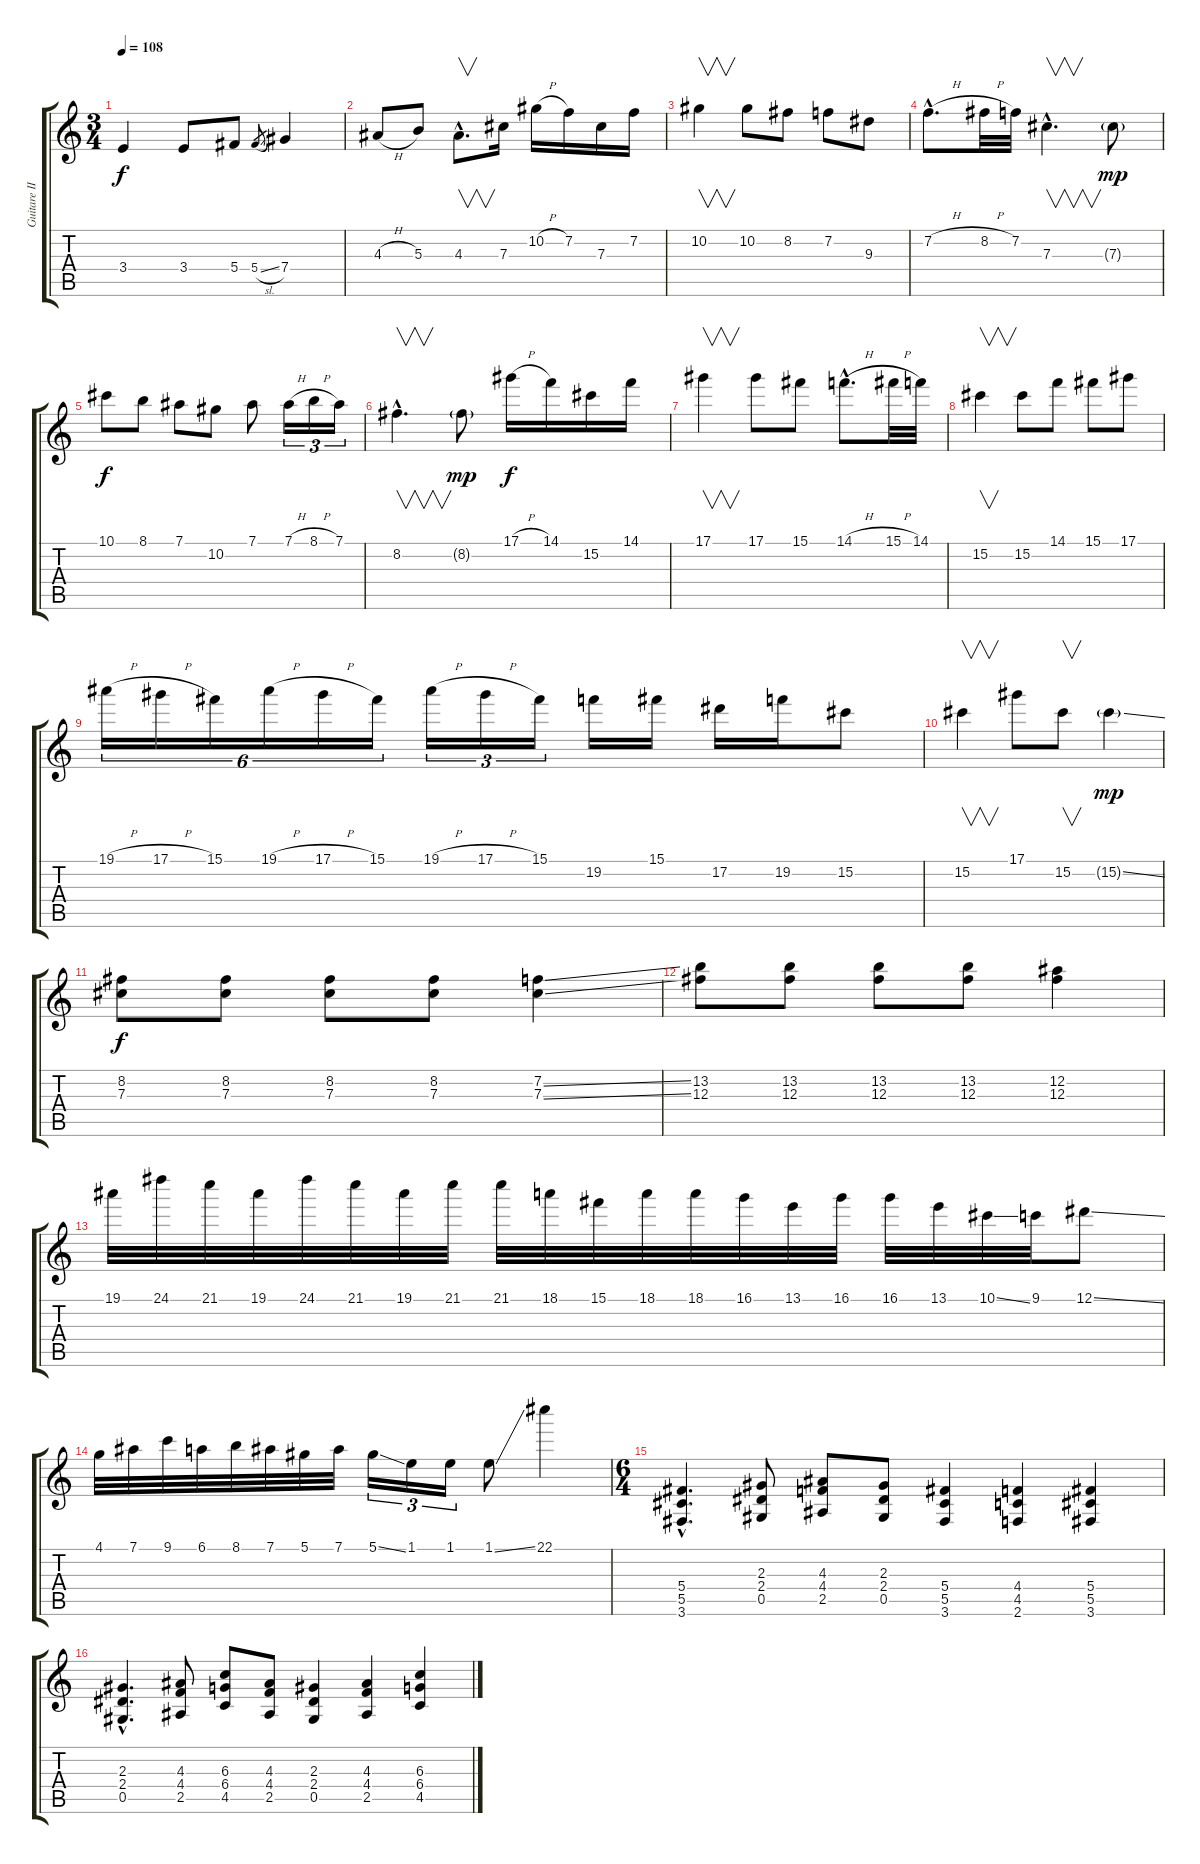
\track ("Guitare III ( Kirk )" "Guitare II") {instrument electricguitarclean}
\staff {score tabs}
\tuning (Eb4 Bb3 Gb3 Db3 Ab2 Eb2) {hide}
\ts (3 4)
\tempo 108
\clef g2
\ks c
3.4.4{dy f} 3.4.8 5.4.8 5.4{sl}.8{gr} 7.4.4 |
4.3{h}.8 5.3.8 4.3{hac}.8{v d} 7.3.16{instrument distortionguitar} 10.2{h}.16 7.2.16 7.3.16 7.2.16 |
10.2.4{v} 10.2.8 8.2.8 7.2.8 9.3.8 |
7.2{h hac}.8{d} 8.2{h}.32 7.2.32 7.3{hac}.4{v d} 7.3{g}.8{dy mp} |
10.1.8{dy f} 8.1.8 7.1.8 10.2.8 7.1.8 7.1{h}.16{tu (3 2)} 8.1{h}.16{tu (3 2)} 7.1.16{tu (3 2)} |
8.2{hac}.4{v d} 8.2{g}.8{dy mp} 17.1{h}.16{dy f} 14.1.16 15.2.16 14.1.16 |
17.1.4{v} 17.1.8 15.1.8 14.1{h hac}.8{d} 15.1{h}.32 14.1.32 |
15.2.4{v} 15.2.8 14.1.8 15.1.8 17.1.8 |
19.1{h}.16{tu (6 4)} 17.1{h}.16{tu (6 4)} 15.1.16{tu (6 4)} 19.1{h}.16{tu (6 4)} 17.1{h}.16{tu (6 4)} 15.1.16{tu (6 4)} 19.1{h}.16{tu (3 2)} 17.1{h}.16{tu (3 2)} 15.1.16{tu (3 2)} 19.2.16 15.1.16 17.2.16 19.2.16 15.2.8 |
15.2.4{v} 17.1.8 15.2.8{v} 15.2{ss g}.4{dy mp} |
(8.2 7.3).8{dy f} (8.2 7.3).8 (8.2 7.3).8 (8.2 7.3).8 (7.2{ss} 7.3{ss}).4 |
(13.2 12.3).8 (13.2 12.3).8 (13.2 12.3).8 (13.2 12.3).8 (12.2 12.3).4 |
19.1.32 24.1.32 21.1.32 19.1.32 24.1.32 21.1.32 19.1.32 21.1.32 21.1.32 18.1.32 15.1.32 18.1.32 18.1.32 16.1.32 13.1.32 16.1.32 16.1.32 13.1.32 10.1{ss}.32 9.1.32 12.1{ss}.8 |
4.1.32 7.1.32 9.1.32 6.1.32 8.1.32 7.1.32 5.1.32 7.1.32 5.1{ss}.16{tu (3 2)} 1.1.16{tu (3 2)} 1.1.16{tu (3 2)} 1.1{ss}.8 22.1.4 |
\ts (6 4)
(5.4{hac} 5.5{hac} 3.6{hac}).4{d instrument distortionguitar} (2.3 2.4 0.5).8 (4.3 4.4 2.5).8 (2.3 2.4 0.5).8 (5.4 5.5 3.6).4 (4.4 4.5 2.6).4 (5.4 5.5 3.6).4 |
(2.3{hac} 2.4{hac} 0.5{hac}).4{d} (4.3 4.4 2.5).8 (6.3 6.4 4.5).8 (4.3 4.4 2.5).8 (2.3 2.4 0.5).4 (4.3 4.4 2.5).4 (6.3 6.4 4.5).4
